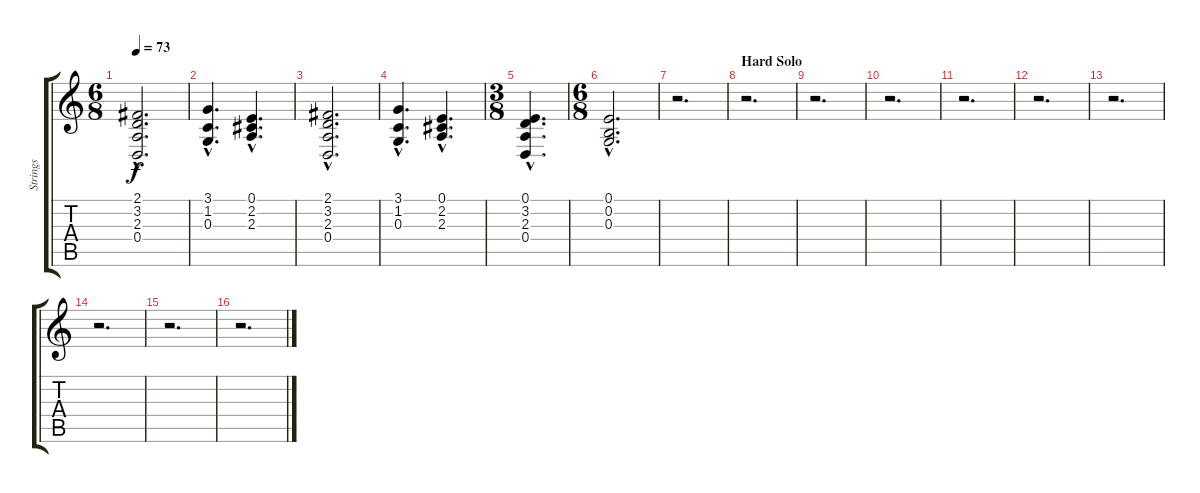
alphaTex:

\track ("Strings" "Strings") {instrument stringensemble1}
\staff {score tabs}
\tuning (E4 B3 G3 D3 A2 E2) {hide}
\ts (6 8)
\tempo 73
\clef g2
\ks c
(2.1{hac} 3.2{hac} 2.3{hac} 0.4{hac}).2{d dy f} |
(3.1{hac} 1.2{hac} 0.3{hac}).4{d} (0.1{hac} 2.2{hac} 2.3{hac}).4{d} |
(2.1{hac} 3.2{hac} 2.3{hac} 0.4{hac}).2{d} |
(3.1{hac} 1.2{hac} 0.3{hac}).4{d} (0.1{hac} 2.2{hac} 2.3{hac}).4{d} |
\ts (3 8)
(0.1{hac} 3.2{hac} 2.3{hac} 0.4{hac}).4{d} |
\ts (6 8)
(0.1{hac} 0.2{hac} 0.3{hac}).2{d} |
r.2{d} |
\section ("" "Hard Solo")
r.2{d} |
r.2{d} |
r.2{d} |
r.2{d} |
r.2{d} |
r.2{d} |
r.2{d} |
r.2{d} |
r.2{d}
